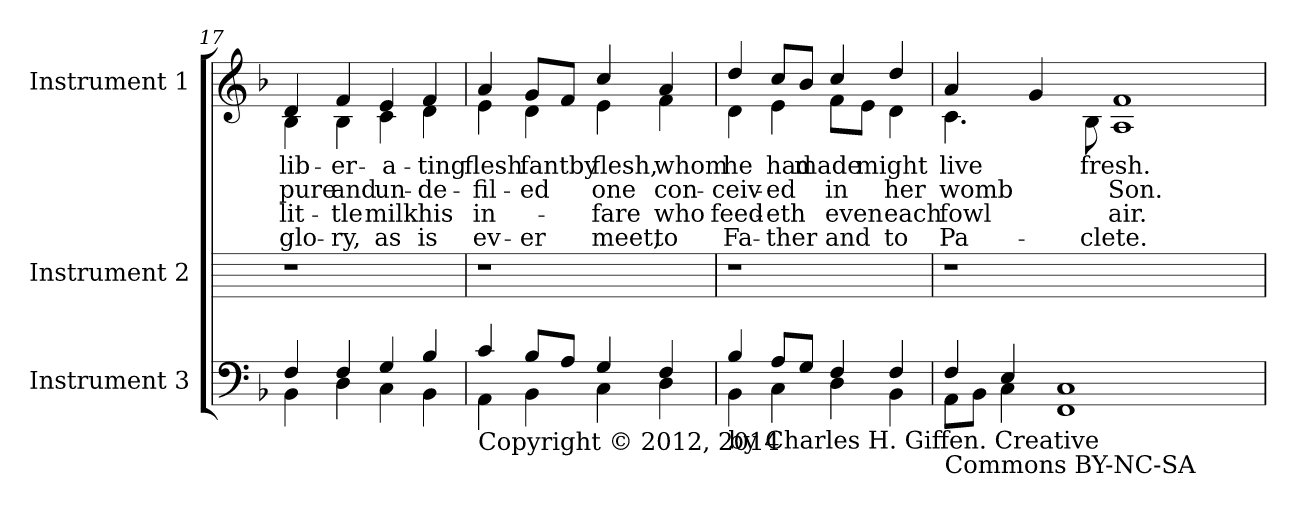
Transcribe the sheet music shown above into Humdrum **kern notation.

**kern	**text	**kern	**kern	**text	**text	**text	**text
*part3	*part3	*part2	*part1	*part1	*part1	*part1	*part1
*staff3	*staff3	*staff2	*staff1	*staff1	*staff1	*staff1	*staff1
*I"Instrument 3	*	*I"Instrument 2	*I"Instrument 1	*	*	*	*
*clefF4	*	*	*clefG2	*	*	*	*
*k[b-]	*	*k[]	*k[b-]	*	*	*	*
*F:	*	*C:	*F:	*	*	*	*
=17	=17	=17	=17	=17	=17	=17	=17
*^	*	*	*	*	*	*	*
!	!	!LO:LY:a:rj	!	!	!LO:LY:b:rj	!LO:LY:b:rj	!LO:LY:b:rj	!LO:LY:b:rj
*	*	*	*	*^	*	*	*	*
4F/	4BB-\	.	1r	4d/	4B-\	lib-	-pure	lit-	-glo-
!	!	!LO:LY:a:rj	!	!	!	!LO:LY:b:rj	!LO:LY:b:rj	!LO:LY:b:rj	!LO:LY:b:rj
4F/	4D\	.	.	4f/	4B-\	-er-	-and	tle	ry,
!	!	!LO:LY:a:rj	!	!	!	!LO:LY:b:rj	!LO:LY:b:rj	!LO:LY:b:rj	!LO:LY:b:rj
4G/	4C\	.	.	4e/	4c\	a-	-un-	-milk	as
!	!	!LO:LY:a:rj	!	!	!	!LO:LY:b:rj	!LO:LY:b:rj	!LO:LY:b:rj	!LO:LY:b:rj
4B-/	4BB-\	.	.	4f/	4d\	ting	de-	-his	is
=18	=18	=18	=18	=18	=18	=18	=18	=18	=18
!LO:TX:b:t=Copyright © 2012, 2014	!	!	!	!	!	!	!	!	!
!	!	!LO:LY:a:rj	!	!	!	!LO:LY:b:rj	!LO:LY:b:rj	!LO:LY:b:rj	!LO:LY:b:rj
4c/	4AA\	.	1r	4a/	4e\	flesh	fil-	-in-	-ev-
!	!	!LO:LY:a:rj	!	!	!	!LO:LY:b:rj	!LO:LY:b:rj	!LO:LY:b:rj	!LO:LY:b:rj
4BB-\	8B-/L	.	.	4d\	8g/L	-fantby	ed	.	er
!	!	!LO:LY:a:rj	!	!	!	!LO:LY:b:rj	!LO:LY:b:rj	!LO:LY:b:rj	!LO:LY:b:rj
.	8A/J	.	.	.	8f/J	.	.	.	.
!	!	!LO:LY:a:rj	!	!	!	!LO:LY:b:rj	!LO:LY:b:rj	!LO:LY:b:rj	!LO:LY:b:rj
4G/	4C\	.	.	4cc/	4e\	flesh,	one	fare	meet,
!	!	!LO:LY:a:rj	!	!	!	!LO:LY:b:rj	!LO:LY:b:rj	!LO:LY:b:rj	!LO:LY:b:rj
4F/	4D\	.	.	4a/	4f\	whom	con-	-who	to
=19	=19	=19	=19	=19	=19	=19	=19	=19	=19
!LO:TX:b:t=by Charles H. Giffen. Creative	!	!	!	!	!	!	!	!	!
!	!	!LO:LY:a:rj	!	!	!	!LO:LY:b:rj	!LO:LY:b:rj	!LO:LY:b:rj	!LO:LY:b:rj
4B-/	4BB-\	.	1r	4dd/	4d\	he	ceiv-	-feed-	-Fa-
!	!	!LO:LY:a:rj	!	!	!	!LO:LY:b:rj	!LO:LY:b:rj	!LO:LY:b:rj	!LO:LY:b:rj
4C\	8A/L	.	.	4e\	8cc/L	-had	ed	eth	ther
!	!	!LO:LY:a:rj	!	!	!	!LO:LY:b:rj	!LO:LY:b:rj	!LO:LY:b:rj	!LO:LY:b:rj
.	8G/J	.	.	.	8b-/J	made	.	.	.
!	!	!LO:LY:a:rj	!	!	!	!LO:LY:b:rj	!LO:LY:b:rj	!LO:LY:b:rj	!LO:LY:b:rj
4F/	4D\	.	.	4cc/	8f\L	.	in	even	and
!	!	!	!	!	!	!LO:LY:b:rj	!LO:LY:b:rj	!LO:LY:b:rj	!LO:LY:b:rj
.	.	.	.	.	8e\J	might	.	.	.
!	!	!LO:LY:a:rj	!	!	!	!LO:LY:b:rj	!LO:LY:b:rj	!LO:LY:b:rj	!LO:LY:b:rj
4F/	4BB-\	.	.	4dd/	4d\	.	her	each	to
=20	=20	=20	=20	=20	=20	=20	=20	=20	=20
!LO:TX:b:t=Commons BY-NC-SA	!	!	!	!	!	!	!	!	!
!	!	!LO:LY:a:rj	!	!	!	!LO:LY:b:rj	!LO:LY:b:rj	!LO:LY:b:rj	!LO:LY:b:rj
4F/	8AA\L	.	1r	4.c\	4a/	live	womb	fowl	Pa-
!	!	!LO:LY:a:rj	!	!	!	!	!	!	!
.	8BB-\J	.	.	.	.	.	.	.	.
!	!	!LO:LY:a:rj	!	!	!	!	!	!	!
4E/	4C\	.	.	.	1.ryy	.	.	.	.
.	.	.	.	4g/	.	.	.	.	.
!	!	!LO:LY:a:rj	!	!	!	!	!	!	!
1C 1FF	4ryy	.	.	.	.	.	.	.	.
!	!	!	!	!	!	!LO:LY:b:rj	!LO:LY:b:rj	!LO:LY:b:rj	!LO:LY:b:rj
.	.	.	.	8B-\	.	-fresh.	.	.	clete.
!	!	!	!	!	!	!LO:LY:b:rj	!LO:LY:b:rj	!LO:LY:b:rj	!LO:LY:b:rj
.	1ryy	.	.	1f 1A	.	.	Son.	air.	.
.	.	.	2.ryy	.	.	.	.	.	.
4ryy	.	.	.	.	.	.	.	.	.
*v	*v	*	*	*v	*v	*	*	*	*
=!	=!	=!	=!	=!	=!	=!	=!
*-	*-	*-	*-	*-	*-	*-	*-
